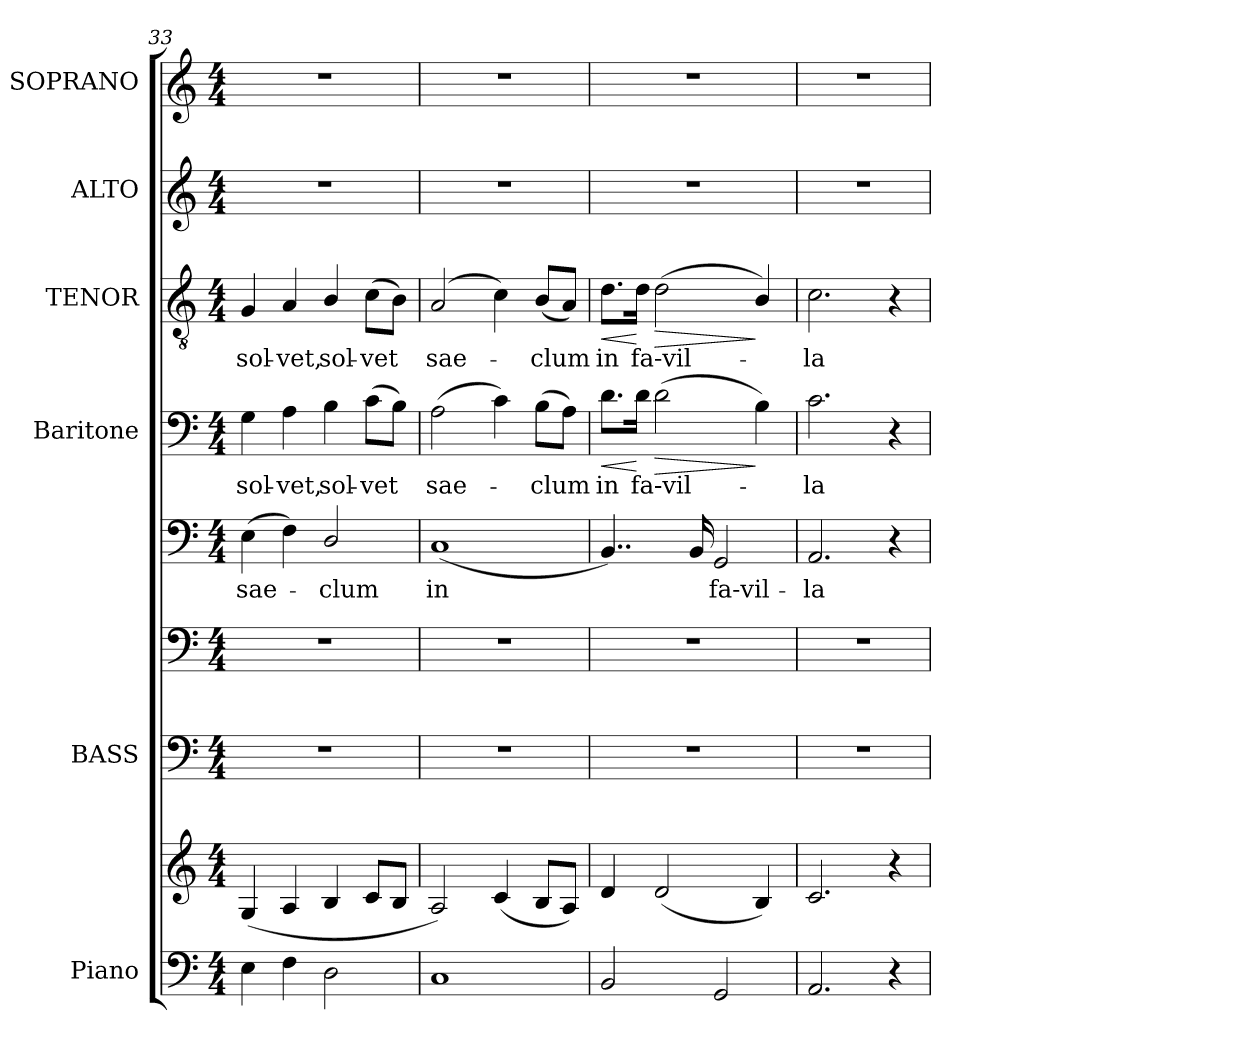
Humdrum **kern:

**kern	**kern	**kern	**kern	**kern	**text	**kern	**text	**dynam	**kern	**text	**dynam	**kern	**kern
*part6	*part6	*part5	*part5	*part5	*part5	*part4	*part4	*part4	*part3	*part3	*part3	*part2	*part1
*staff9	*staff8	*staff7	*staff6	*staff5	*staff5	*staff4	*staff4	*staff4	*staff3	*staff3	*staff3	*staff2	*staff1
*I"Piano	*	*I"BASS	*	*	*	*I"Baritone	*	*	*I"TENOR	*	*	*I"ALTO	*I"SOPRANO
*I'Pno.	*	*I'B.	*	*	*	*I'Bar.	*	*	*I'T.	*	*	*I'A.	*I'S.
*clefF4	*clefG2	*clefF4	*clefF4	*clefF4	*	*clefF4	*	*	*clefGv2	*	*	*clefG2	*clefG2
*	*	*	*	*	*	*	*	*	*ITrd7c12	*	*	*	*
*k[]	*k[]	*k[]	*k[]	*k[]	*	*k[]	*	*	*k[]	*	*	*k[]	*k[]
*C:	*C:	*C:	*C:	*C:	*	*C:	*	*	*C:	*	*	*C:	*C:
*M4/4	*M4/4	*M4/4	*M4/4	*M4/4	*	*M4/4	*	*	*M4/4	*	*	*M4/4	*M4/4
=33	=33	=33	=33	=33	=33	=33	=33	=33	=33	=33	=33	=33	=33
!	!	!	!	!	!LO:LY:b:color=#000000	!	!	!	!	!	!	!	!
!	!	!	!	!	!	!	!LO:LY:b:color=#000000	!	!	!	!	!	!
!	!	!	!	!	!	!	!	!	!	!LO:LY:b:color=#000000	!	!	!
4Ei\	(4Gi/	1r	1r	(4Ei\	sae-	4Gi\	sol-	.	4GGi/	sol-	.	1r	1r
!	!	!	!	!	!	!	!LO:LY:b:color=#000000	!	!	!	!	!	!
!	!	!	!	!	!	!	!	!	!	!LO:LY:b:color=#000000	!	!	!
4Fi\	4Ai/	.	.	4Fi\)	.	4Ai\	vet,	.	4AAi/	vet,	.	.	.
!	!	!	!	!	!LO:LY:b:color=#000000	!	!	!	!	!	!	!	!
!	!	!	!	!	!	!	!LO:LY:b:color=#000000	!	!	!	!	!	!
!	!	!	!	!	!	!	!	!	!	!LO:LY:b:color=#000000	!	!	!
2Di\	4Bi/	.	.	2Di/	clum	4Bi\	sol-	.	4BBi/	sol-	.	.	.
!	!	!	!	!	!	!	!LO:LY:b:color=#000000	!	!	!	!	!	!
!	!	!	!	!	!	!	!	!	!	!LO:LY:b:color=#000000	!	!	!
.	8ci/L	.	.	.	.	(8ci\L	vet	.	(8Ci\L	vet	.	.	.
.	8Bi/J	.	.	.	.	8Bi\J)	.	.	8BBi\J)	.	.	.	.
=34	=34	=34	=34	=34	=34	=34	=34	=34	=34	=34	=34	=34	=34
!	!	!	!	!	!LO:LY:b:color=#000000	!	!	!	!	!	!	!	!
!	!	!	!	!	!	!	!LO:LY:b:color=#000000	!	!	!	!	!	!
!	!	!	!	!	!	!	!	!	!	!LO:LY:b:color=#000000	!	!	!
1Ci	2Ai/)	1r	1r	(1Ci	in	(2Ai\	sae-	.	(2AAi/	sae-	.	1r	1r
.	(4ci/	.	.	.	.	4ci\)	.	.	4Ci\)	.	.	.	.
!	!	!	!	!	!	!	!LO:LY:b:color=#000000	!	!	!	!	!	!
!	!	!	!	!	!	!	!	!	!	!LO:LY:b:color=#000000	!	!	!
.	8Bi/L	.	.	.	.	(8Bi\L	clum	.	(8BBi/L	clum	.	.	.
.	8Ai/J)	.	.	.	.	8Ai\J)	.	.	8AAi/J)	.	.	.	.
=35	=35	=35	=35	=35	=35	=35	=35	=35	=35	=35	=35	=35	=35
!	!	!	!	!	!	!	!LO:LY:b:color=#000000	!LO:HP:b	!	!	!	!	!
!	!	!	!	!	!	!	!	!	!	!LO:LY:b:color=#000000	!LO:HP:b	!	!
2BBi/	4di/	1r	1r	4..BBi/)	.	8.di\L	in	<	8.Di\L	in	<	1r	1r
!	!	!	!	!	!	!	!LO:LY:b:color=#000000	!	!	!	!	!	!
!	!	!	!	!	!	!	!	!	!	!LO:LY:b:color=#000000	!	!	!
.	.	.	.	.	.	16di\Jk	fa-vil-	[	16Di\Jk	fa-vil-	[	.	.
!	!	!	!	!	!	!	!	!LO:HP:b	!	!	!LO:HP:b	!	!
.	(2di/	.	.	.	.	(2di\	.	>	(2Di\	.	>	.	.
.	.	.	.	16BBi/	.	.	.	.	.	.	.	.	.
!	!	!	!	!	!LO:LY:b:color=#000000	!	!	!	!	!	!	!	!
2GGi/	.	.	.	2GGi/	fa-vil-	.	.	.	.	.	.	.	.
.	4Bi/)	.	.	.	.	4Bi\)	.	]	4BBi/)	.	]	.	.
!!LO:PB:g=z
=36	=36	=36	=36	=36	=36	=36	=36	=36	=36	=36	=36	=36	=36
!	!	!	!	!	!LO:LY:b:color=#000000	!	!	!	!	!	!	!	!
!	!	!	!	!	!	!	!LO:LY:b:color=#000000	!	!	!	!	!	!
!	!	!	!	!	!	!	!	!	!	!LO:LY:b:color=#000000	!	!	!
2.AAi/	2.ci/	1r	1r	2.AAi/	la	2.ci\	la	.	2.Ci\	la	.	1r	1r
4r	4r	.	.	4r	.	4r	.	.	4r	.	.	.	.
=	=	=	=	=	=	=	=	=	=	=	=	=	=
*-	*-	*-	*-	*-	*-	*-	*-	*-	*-	*-	*-	*-	*-
